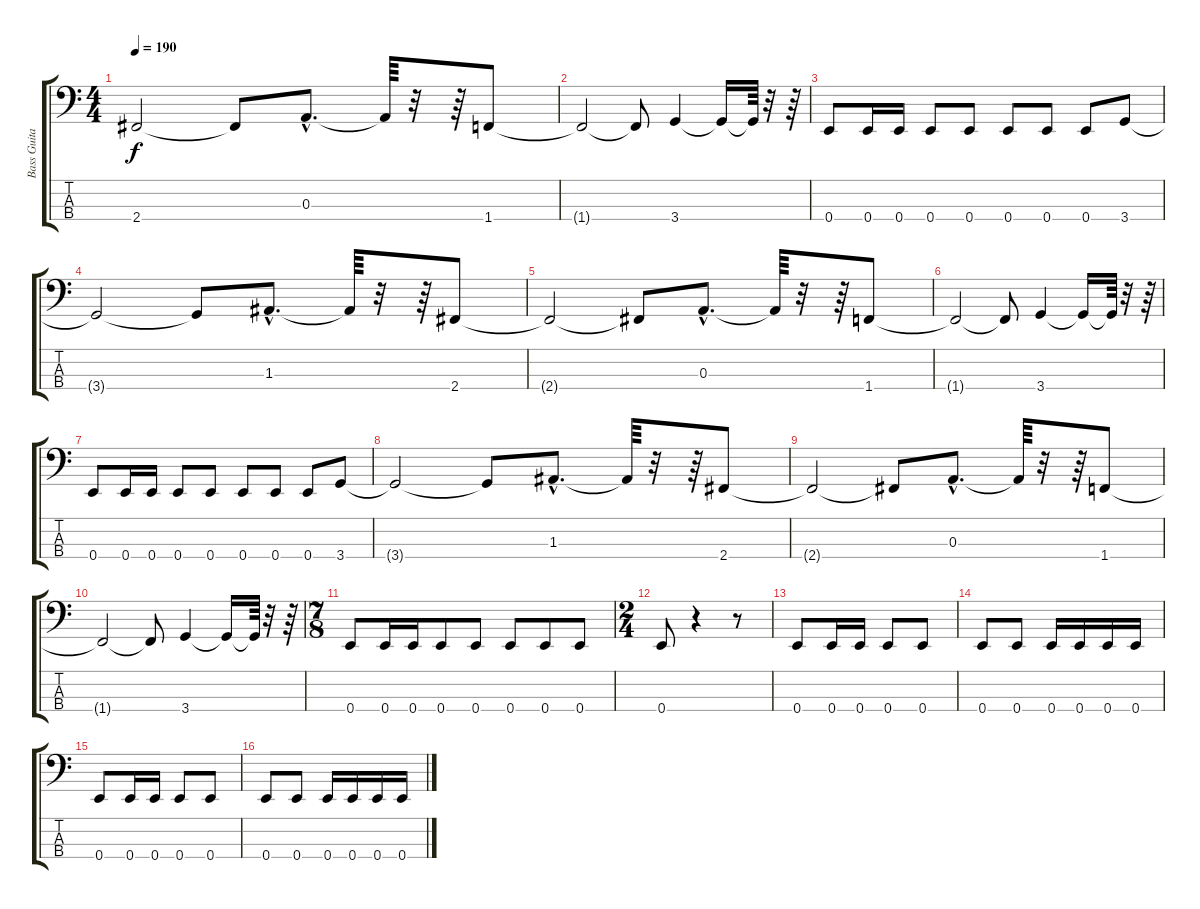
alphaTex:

\track ("Bass Guitar" "Bass Guita") {instrument electricbassfinger}
\staff {score tabs}
\tuning (G2 D2 A1 E1) {hide}
\ts (4 4)
\tempo 190
\clef f4
\ks c
2.4{t}.2{dy f} 2.4{t}.8 0.3{hac}.8{d} 0.3{t}.64 r.32 r.64 1.4.8 |
1.4{t}.2 1.4{t}.8 3.4.4 3.4{t}.16 3.4{t}.64 r.32 r.64 |
0.4.8 0.4.16 0.4.16 0.4.8 0.4.8 0.4.8 0.4.8 0.4.8 3.4.8 |
3.4{t}.2 3.4{t}.8 1.3{hac}.8{d} 1.3{t}.64 r.32 r.64 2.4.8 |
2.4{t}.2 2.4{t}.8 0.3{hac}.8{d} 0.3{t}.64 r.32 r.64 1.4.8 |
1.4{t}.2 1.4{t}.8 3.4.4 3.4{t}.16 3.4{t}.64 r.32 r.64 |
0.4.8 0.4.16 0.4.16 0.4.8 0.4.8 0.4.8 0.4.8 0.4.8 3.4.8 |
3.4{t}.2 3.4{t}.8 1.3{hac}.8{d} 1.3{t}.64 r.32 r.64 2.4.8 |
2.4{t}.2 2.4{t}.8 0.3{hac}.8{d} 0.3{t}.64 r.32 r.64 1.4.8 |
1.4{t}.2 1.4{t}.8 3.4.4 3.4{t}.16 3.4{t}.64 r.32 r.64 |
\ts (7 8)
0.4.8 0.4.16 0.4.16 0.4.8 0.4.8 0.4.8 0.4.8 0.4.8 |
\ts (2 4)
0.4.8 r.4 r.8 |
0.4.8 0.4.16 0.4.16 0.4.8 0.4.8 |
0.4.8 0.4.8 0.4.16 0.4.16 0.4.16 0.4.16 |
0.4.8 0.4.16 0.4.16 0.4.8 0.4.8 |
0.4.8 0.4.8 0.4.16 0.4.16 0.4.16 0.4.16
